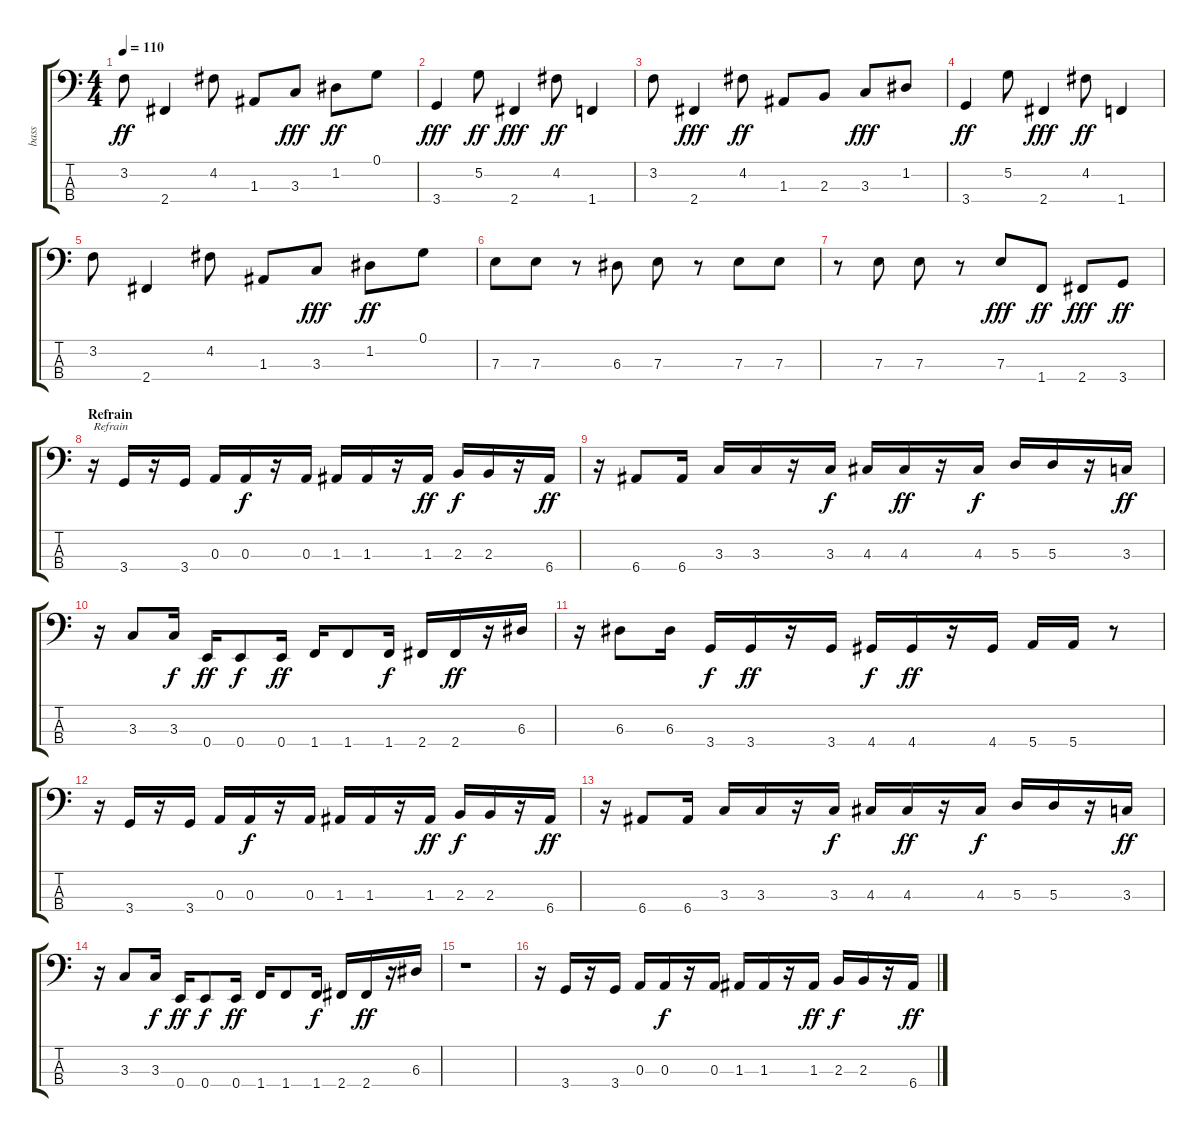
\track ("bass" "bass") {instrument electricbassfinger}
\staff {score tabs}
\tuning (G2 D2 A1 E1) {hide}
\ts (4 4)
\tempo 110
\clef f4
\ks c
3.2.8{dy ff} 2.4.4 4.2.8 1.3.8 3.3.8{dy fff} 1.2.8{dy ff} 0.1.8 |
3.4.4{dy fff} 5.2.8{dy ff} 2.4.4{dy fff} 4.2.8{dy ff} 1.4.4 |
3.2.8 2.4.4{dy fff} 4.2.8{dy ff} 1.3.8 2.3.8 3.3.8{dy fff} 1.2.8 |
3.4.4{dy ff} 5.2.8 2.4.4{dy fff} 4.2.8{dy ff} 1.4.4 |
3.2.8 2.4.4 4.2.8 1.3.8 3.3.8{dy fff} 1.2.8{dy ff} 0.1.8 |
7.3.8 7.3.8 r.8 6.3.8 7.3.8 r.8 7.3.8 7.3.8 |
r.8 7.3.8 7.3.8 r.8 7.3.8{dy fff} 1.4.8{dy ff} 2.4.8{dy fff} 3.4.8{dy ff} |
\section ("" "Refrain")
r.16{txt "Refrain"} 3.4.16 r.16 3.4.16 0.3.16 0.3.16{dy f} r.16 0.3.16 1.3.16 1.3.16 r.16 1.3.16{dy ff} 2.3.16{dy f} 2.3.16 r.16 6.4.16{dy ff} |
r.16 6.4.8 6.4.16 3.3.16 3.3.16 r.16 3.3.16{dy f} 4.3.16 4.3.16{dy ff} r.16 4.3.16{dy f} 5.3.16 5.3.16 r.16 3.3.16{dy ff} |
r.16 3.3.8 3.3.16{dy f} 0.4.16{dy ff} 0.4.8{dy f} 0.4.16{dy ff} 1.4.16 1.4.8 1.4.16{dy f} 2.4.16 2.4.16{dy ff} r.16 6.3.16 |
r.16 6.3.8 6.3.16 3.4.16{dy f} 3.4.16{dy ff} r.16 3.4.16 4.4.16{dy f} 4.4.16{dy ff} r.16 4.4.16 5.4.16 5.4.16 r.8 |
r.16 3.4.16 r.16 3.4.16 0.3.16 0.3.16{dy f} r.16 0.3.16 1.3.16 1.3.16 r.16 1.3.16{dy ff} 2.3.16{dy f} 2.3.16 r.16 6.4.16{dy ff} |
r.16 6.4.8 6.4.16 3.3.16 3.3.16 r.16 3.3.16{dy f} 4.3.16 4.3.16{dy ff} r.16 4.3.16{dy f} 5.3.16 5.3.16 r.16 3.3.16{dy ff} |
r.16 3.3.8 3.3.16{dy f} 0.4.16{dy ff} 0.4.8{dy f} 0.4.16{dy ff} 1.4.16 1.4.8 1.4.16{dy f} 2.4.16 2.4.16{dy ff} r.16 6.3.16 |
r.1 |
r.16 3.4.16 r.16 3.4.16 0.3.16 0.3.16{dy f} r.16 0.3.16 1.3.16 1.3.16 r.16 1.3.16{dy ff} 2.3.16{dy f} 2.3.16 r.16 6.4.16{dy ff}
